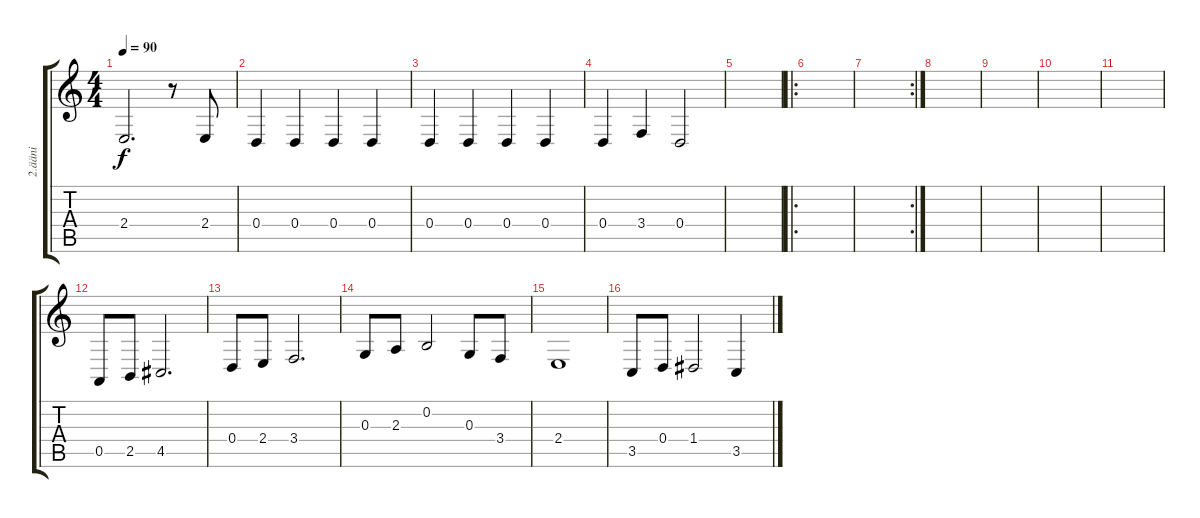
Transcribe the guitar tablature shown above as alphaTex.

\track ("2.ääni" "2.ääni") {instrument cello}
\staff {score tabs}
\tuning (E4 B3 G3 D3 A2 E2) {hide}
\ts (4 4)
\tempo 90
\clef g2
\ks c
2.4.2{d dy f} r.8 2.4.8 |
0.4.4 0.4.4 0.4.4 0.4.4 |
0.4.4 0.4.4 0.4.4 0.4.4 |
0.4.4 3.4.4 0.4.2 |
|
\ro
|
\rc 2
|
|
|
|
|
0.5.8 2.5.8 4.5.2{d} |
0.4.8 2.4.8 3.4.2{d} |
0.3.8 2.3.8 0.2.2 0.3.8 3.4.8 |
2.4.1 |
3.5.8 0.4.8 1.4.2 3.5.4
